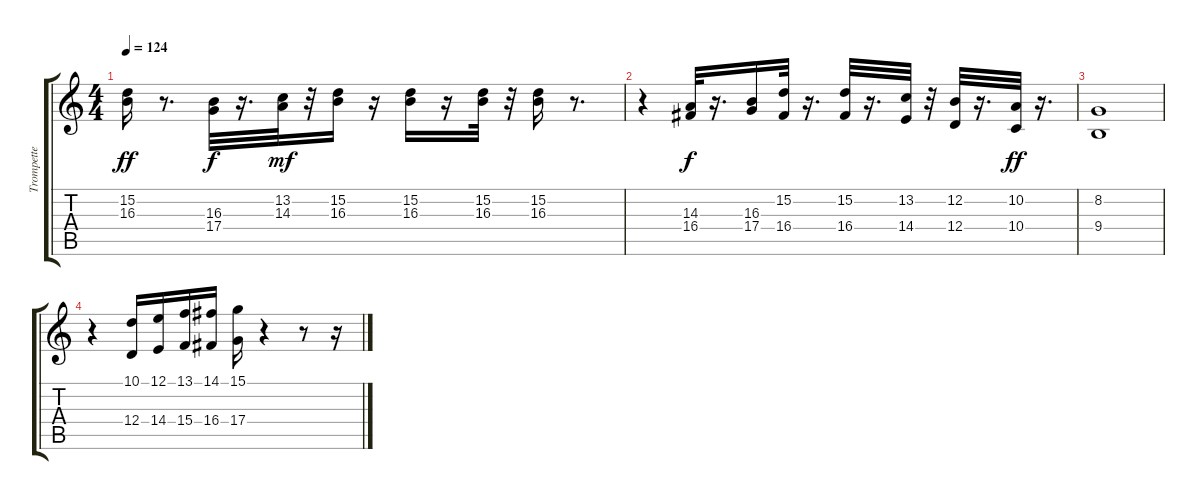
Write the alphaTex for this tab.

\track ("Trompette solo" "Trompette ") {instrument trumpet}
\staff {score tabs}
\tuning (E4 B3 G3 D3 A2 E2) {hide}
\ts (4 4)
\tempo 124
\clef g2
\ks c
(15.2 16.3).16{dy ff} r.8{d} (16.3 17.4).32{dy f} r.16{d} (13.2 14.3).32{dy mf} r.32 (15.2 16.3).16 r.16 (15.2 16.3).16 r.16 (15.2 16.3).32 r.32 (15.2 16.3).16 r.8{d} |
r.4 (14.3 16.4).32{dy f} r.16{d} (16.3 17.4).16 (15.2 16.4).32 r.16{d} (15.2 16.4).32 r.16{d} (13.2 14.4).32 r.32 (12.2 12.4).32 r.16{d} (10.2 10.4).32{dy ff} r.16{d} |
(8.2 9.4).1 |
r.4 (10.1 12.4).16 (12.1 14.4).16 (13.1 15.4).16 (14.1 16.4).16 (15.1 17.4).16 r.4 r.8 r.16
